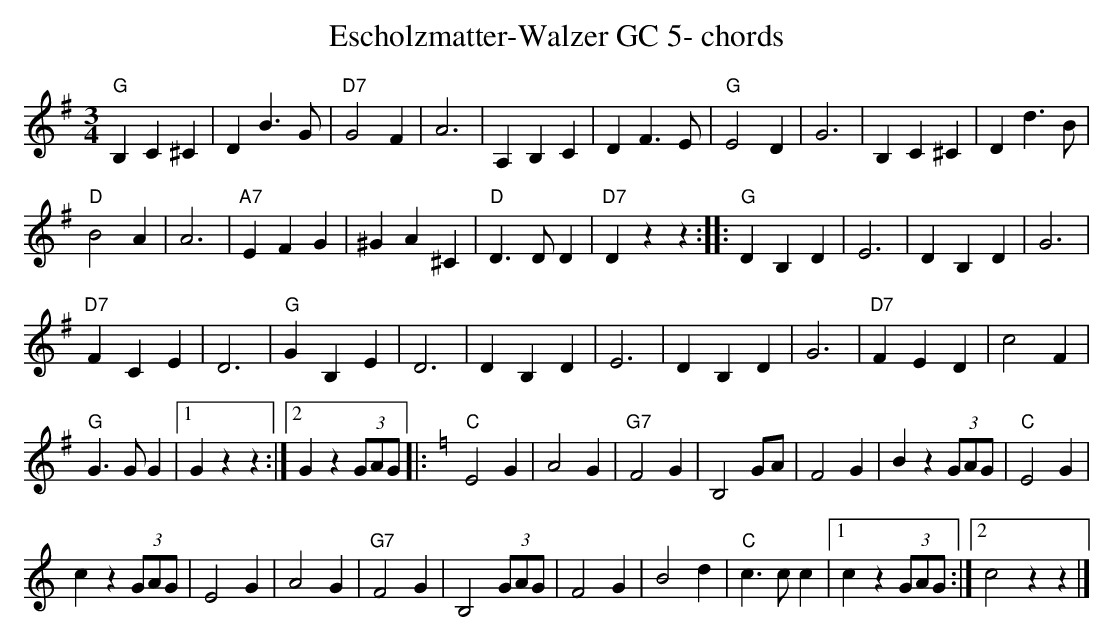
X:1
T:Escholzmatter-Walzer GC 5- chords
M:3/4
L:1/4
K:G %%MIDI gchordon
"G"B,C^C | DB>G | "D7"G2F | A3 | A,B,C | DF>E | "G"E2D | G3 | B,C^C | Dd>B |
"D"B2A | A3 | "A7"EFG | ^GA^C | "D"D>DD | "D7"Dzz :: "G"DB,D | E3 | DB,D | G3 |
"D7"FCE | D3 | "G"GB,E | D3 | DB,D | E3 | DB,D | G3 | "D7"FED | c2F |
"G"G>GG |1 Gzz :|2 Gz (3G/2A/2G/2 |: [K:Cmaj] "C"E2G | A2G | "G7"F2G | B,2 G/2A/2 | F2G | Bz (3G/2A/2G/2 | "C"E2G |
cz (3G/2A/2G/2 | E2G | A2G | "G7"F2G | B,2 (3G/2A/2G/2 | F2G | B2d | "C"c>cc |1 cz (3G/2A/2G/2 :|2 c2zz |]
